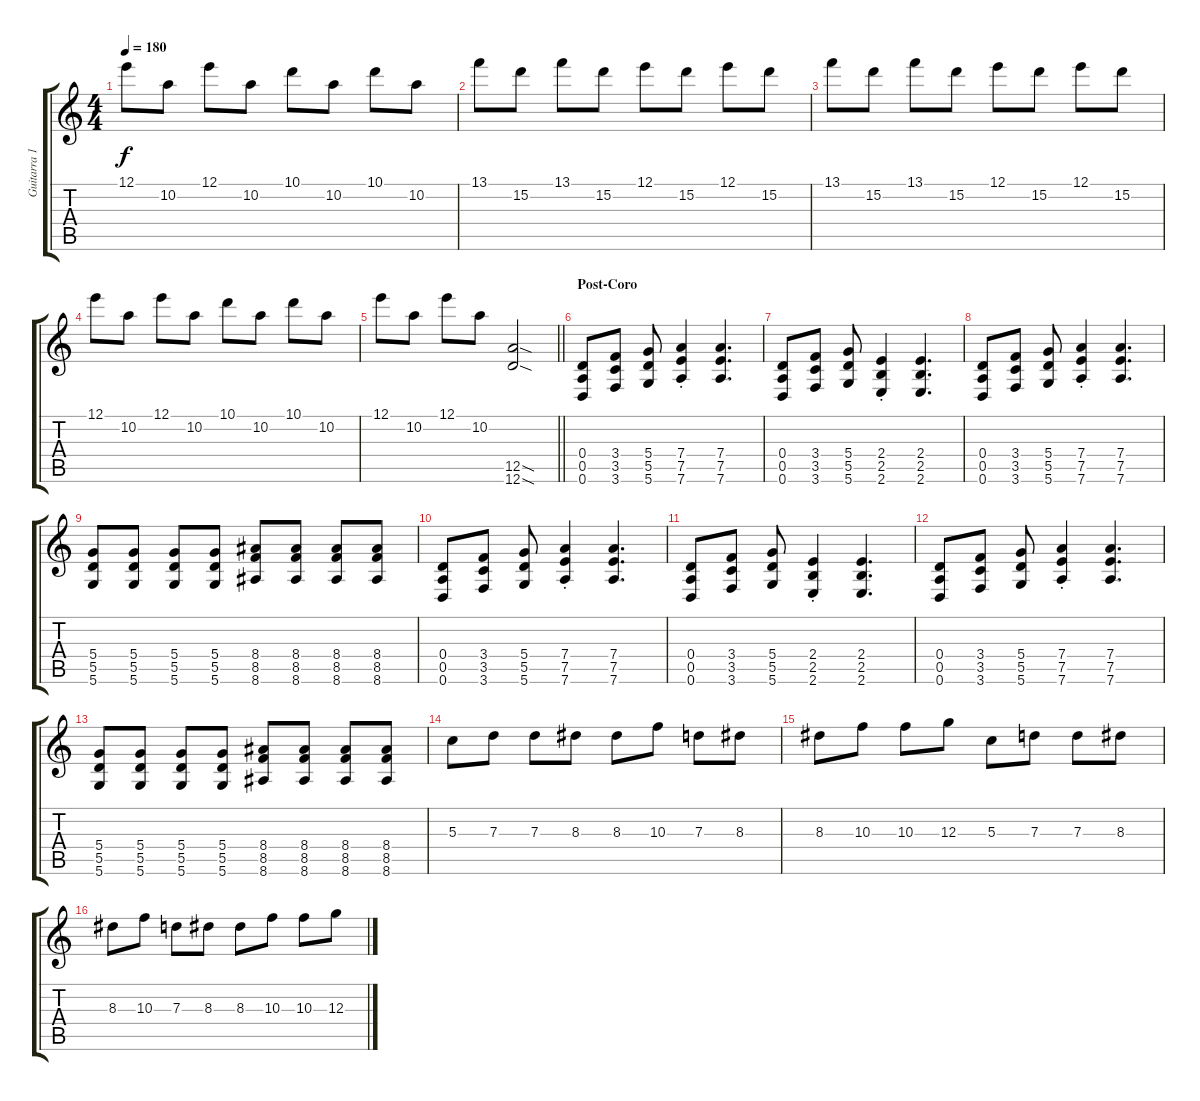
\track ("Guitarra 1" "Guitarra 1") {instrument distortionguitar}
\staff {score tabs}
\tuning (E4 B3 G3 D3 A2 D2) {hide}
\ts (4 4)
\tempo 180
\clef g2
\ks c
12.1.8{dy f} 10.2.8 12.1.8 10.2.8 10.1.8 10.2.8 10.1.8 10.2.8 |
13.1.8 15.2.8 13.1.8 15.2.8 12.1.8 15.2.8 12.1.8 15.2.8 |
13.1.8 15.2.8 13.1.8 15.2.8 12.1.8 15.2.8 12.1.8 15.2.8 |
12.1.8 10.2.8 12.1.8 10.2.8 10.1.8 10.2.8 10.1.8 10.2.8 |
\barLineRight lightlight
12.1.8 10.2.8 12.1.8 10.2.8 (12.5{sod} 12.6{sod}).2 |
\section ("" "Post-Coro")
(0.4 0.5 0.6).8 (3.4 3.5 3.6).8 (5.4 5.5 5.6).8 (7.4{st} 7.5{st} 7.6{st}).4 (7.4 7.5 7.6).4{d} |
(0.4 0.5 0.6).8 (3.4 3.5 3.6).8 (5.4 5.5 5.6).8 (2.4{st} 2.5{st} 2.6{st}).4 (2.4 2.5 2.6).4{d} |
(0.4 0.5 0.6).8 (3.4 3.5 3.6).8 (5.4 5.5 5.6).8 (7.4{st} 7.5{st} 7.6{st}).4 (7.4 7.5 7.6).4{d} |
(5.4 5.5 5.6).8 (5.4 5.5 5.6).8 (5.4 5.5 5.6).8 (5.4 5.5 5.6).8 (8.4 8.5 8.6).8 (8.4 8.5 8.6).8 (8.4 8.5 8.6).8 (8.4 8.5 8.6).8 |
(0.4 0.5 0.6).8 (3.4 3.5 3.6).8 (5.4 5.5 5.6).8 (7.4{st} 7.5{st} 7.6{st}).4 (7.4 7.5 7.6).4{d} |
(0.4 0.5 0.6).8 (3.4 3.5 3.6).8 (5.4 5.5 5.6).8 (2.4{st} 2.5{st} 2.6{st}).4 (2.4 2.5 2.6).4{d} |
(0.4 0.5 0.6).8 (3.4 3.5 3.6).8 (5.4 5.5 5.6).8 (7.4{st} 7.5{st} 7.6{st}).4 (7.4 7.5 7.6).4{d} |
(5.4 5.5 5.6).8 (5.4 5.5 5.6).8 (5.4 5.5 5.6).8 (5.4 5.5 5.6).8 (8.4 8.5 8.6).8 (8.4 8.5 8.6).8 (8.4 8.5 8.6).8 (8.4 8.5 8.6).8 |
5.3.8 7.3.8 7.3.8 8.3.8 8.3.8 10.3.8 7.3.8 8.3.8 |
8.3.8 10.3.8 10.3.8 12.3.8 5.3.8 7.3.8 7.3.8 8.3.8 |
8.3.8 10.3.8 7.3.8 8.3.8 8.3.8 10.3.8 10.3.8 12.3.8
